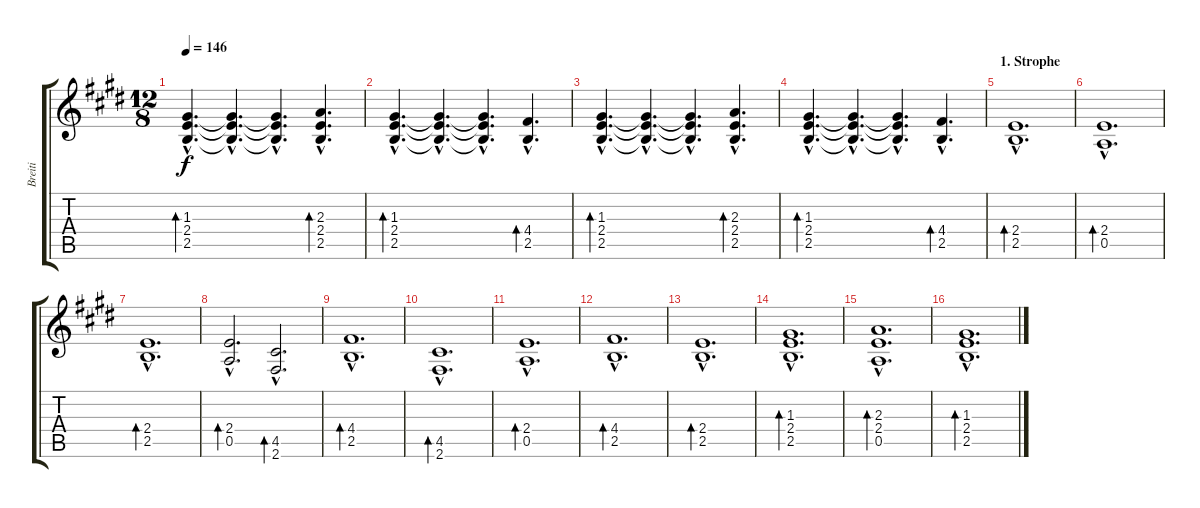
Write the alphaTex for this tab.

\track ("Breiti" "Breiti") {instrument acousticguitarsteel}
\staff {score tabs}
\tuning (E4 B3 G3 D3 A2 E2) {hide}
\ts (12 8)
\tempo 146
\clef g2
\ks e
(1.3{hac} 2.4{hac} 2.5{hac}).4{d bd 480 dy f instrument acousticguitarsteel} (1.3{hac t} 2.4{hac t} 2.5{hac t}).4{d} (1.3{hac t} 2.4{hac t} 2.5{hac t}).4{d} (2.3{hac} 2.4{hac} 2.5{hac}).4{d bd 240} |
(1.3{hac} 2.4{hac} 2.5{hac}).4{d bd 240} (1.3{hac t} 2.4{hac t} 2.5{hac t}).4{d} (1.3{hac t} 2.4{hac t} 2.5{hac t}).4{d} (4.4{hac} 2.5{hac}).4{d bd 240} |
(1.3{hac} 2.4{hac} 2.5{hac}).4{d bd 240} (1.3{hac t} 2.4{hac t} 2.5{hac t}).4{d} (1.3{hac t} 2.4{hac t} 2.5{hac t}).4{d} (2.3{hac} 2.4{hac} 2.5{hac}).4{d bd 240} |
(1.3{hac} 2.4{hac} 2.5{hac}).4{d bd 240} (1.3{hac t} 2.4{hac t} 2.5{hac t}).4{d} (1.3{hac t} 2.4{hac t} 2.5{hac t}).4{d} (4.4{hac} 2.5{hac}).4{d bd 240} |
\section ("" "1. Strophe")
(2.4{hac} 2.5{hac}).1{d bd 240} |
(2.4{hac} 0.5{hac}).1{d bd 240} |
(2.4{hac} 2.5{hac}).1{d bd 240} |
(2.4{hac} 0.5{hac}).2{d bd 240} (4.5{hac} 2.6{hac}).2{d bd 240} |
(4.4{hac} 2.5{hac}).1{d bd 240} |
(4.5{hac} 2.6{hac}).1{d bd 240} |
(2.4{hac} 0.5{hac}).1{d bd 240} |
(4.4{hac} 2.5{hac}).1{d bd 240} |
(2.4{hac} 2.5{hac}).1{d bd 240} |
(1.3{hac} 2.4{hac} 2.5{hac}).1{d bd 240} |
(2.3{hac} 2.4{hac} 0.5{hac}).1{d bd 240} |
(1.3{hac} 2.4{hac} 2.5{hac}).1{d bd 240}
